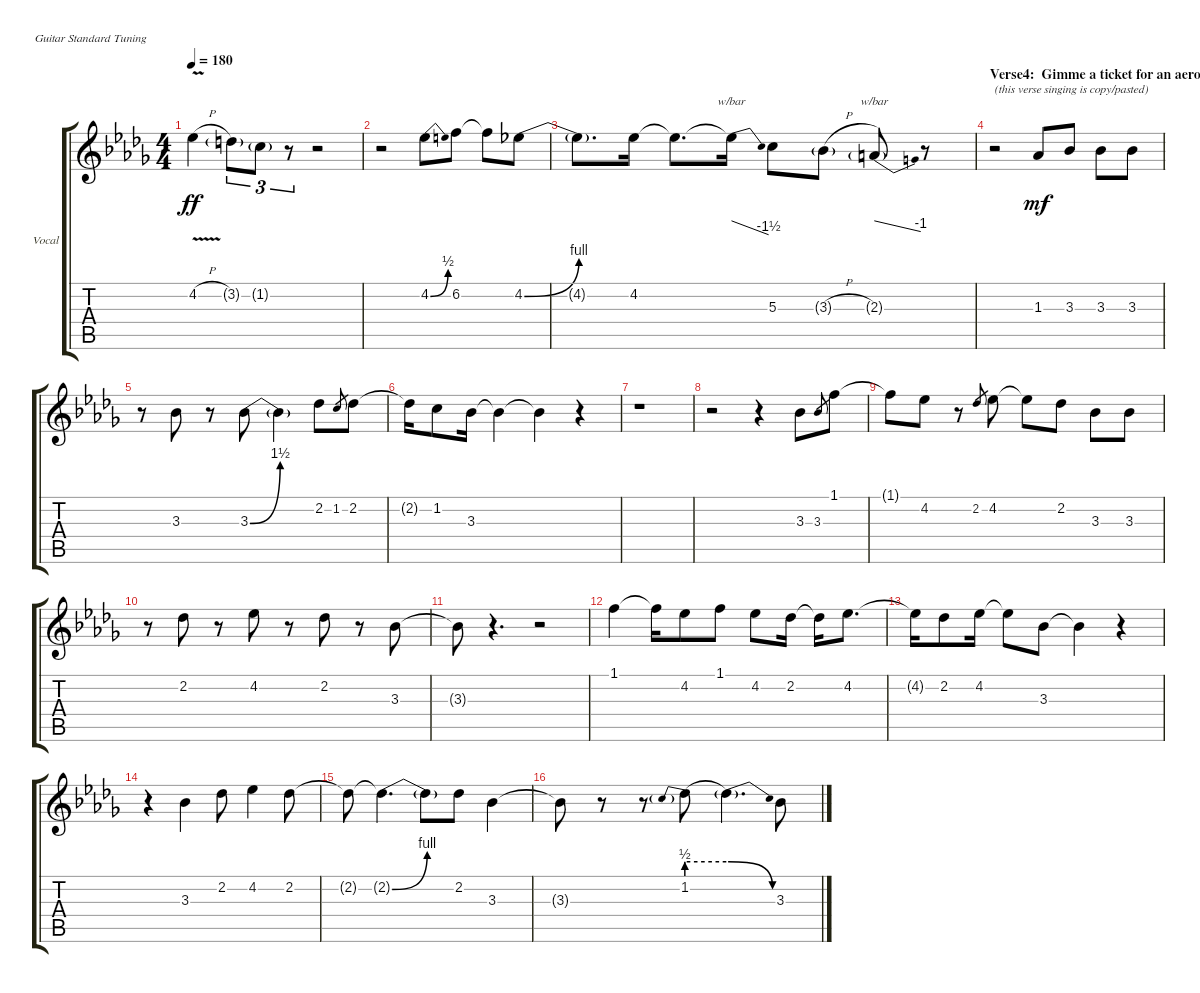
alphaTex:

\bracketExtendMode groupsimilarinstruments
\firstSystemTrackNameOrientation horizontal
\otherSystemsTrackNameOrientation horizontal
\track ("Lead Vocal - Joe Cocker" "Vocal") {instrument electricguitarclean}
\staff {score tabs}
\tuning (E4 B3 G3 D3 A2 E2)
\ts (4 4)
\tempo 180
\clef g2
\scale
0.333333
\ks bbminor
4.2{v h}.4{dy ff} 3.2{g}.8{tu (3 2)} 1.2{g}.8{tu (3 2)} r.8{tu (3 2)} r.2 |
\scale
0.333333 r.2 4.2{be (bend 15 0 37.199999999999996 2)}.8 6.2.8 6.2{t}.8 4.2{be (bend 8.4 0 24 4)}.8 |
\scale
0.333333 4.2{be (hold 0 0 60 0) t}.8{d} 4.2.16 4.2{t}.8{d} 4.2{t}.16{tbe (dive default 0 0 60 -6)} 5.3.8 3.3{h g}.8 2.3{g}.8{tbe (dive default 30.599999999999998 0 59.4 -4)} r.8 |
\section ("" "Verse4:  Gimme a ticket for an aeroplane")
\scale
0.333333 r.2{txt "(this verse singing is copy/pasted)"} 1.3.8{dy mf} 3.3.8 3.3.8 3.3.8 |
\scale
0.333333 r.8 3.3.8 r.8 3.3{be (bend 3.5999999999999996 0 26.4 6)}.8 3.3{be (hold 0 0 60 0) t}.4 2.2.8 1.2.8{gr} 2.2.8 |
\scale
0.333333 2.2{t}.16 1.2.8 3.3.16 3.3{t}.4 3.3{t}.4 r.4 |
\scale
0.333333 r.1 |
\scale
0.333333 r.2 r.4 3.3.8 3.3.8{gr} 1.1.8 |
\scale
0.333333 1.1{t}.8 4.2.8 r.8 2.2.8{gr} 4.2.8 4.2{t}.8 2.2.8 3.3.8 3.3.8 |
\scale
0.333333 r.8 2.2.8 r.8 4.2.8 r.8 2.2.8 r.8 3.3.8 |
\scale
0.333333 3.3{t}.8 r.4{d} r.2 |
\scale
0.333333 1.1.4 1.1{t}.16 4.2.8 1.1.8 4.2.8 2.2.16 2.2{t}.16 4.2.8{d} |
\scale
0.333333 4.2{t}.16 2.2.8 4.2.16 4.2{t}.8 3.3.8 3.3{t}.4 r.4 |
\scale
0.333333 r.4 3.3.4 2.2.8 4.2.4 2.2.8 |
\scale
0.333333 2.2{t}.8 2.2{be (bend 20.4 0 42.6 4) t}.4{d} 2.2{be (hold 0 0 60 0) t}.8 2.2.8 3.3.4 |
\scale
0.333333 3.3{t}.8 r.8 r.8 1.2{be (prebend 0 2 60 2)}.8 1.2{be (release 0 2 15 0) t}.4{d} 3.3.8
